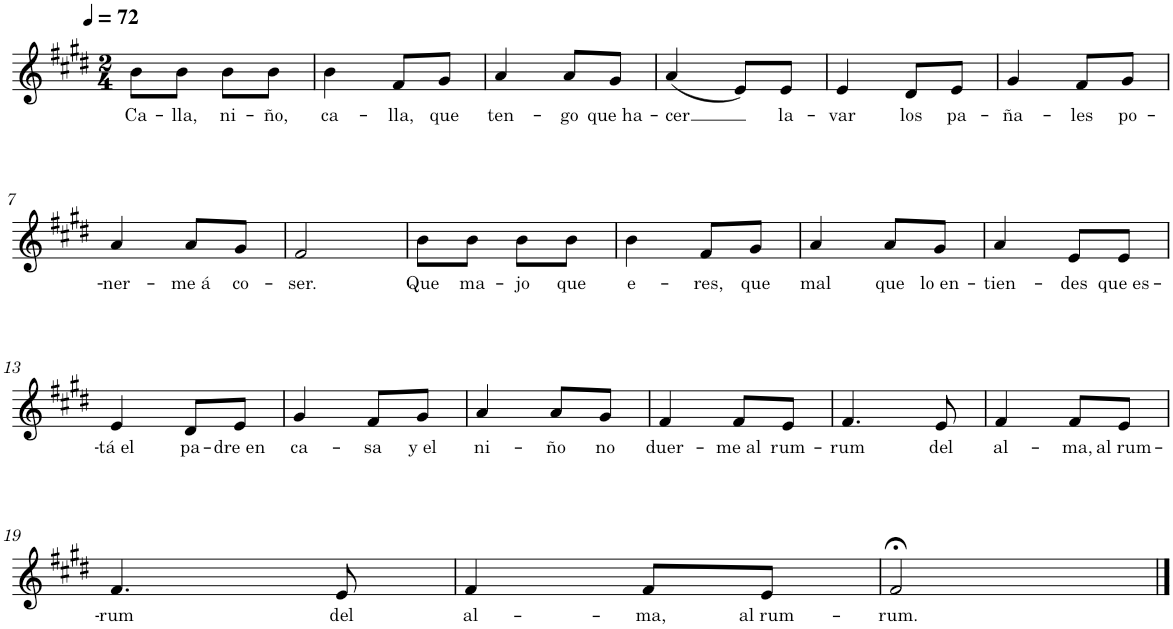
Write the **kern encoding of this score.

**kern	**text
*part1	*part1
*staff1	*staff1
*I"Nylon Guitar	*
*clefG2	*
*Trd7c12	*
*k[f#c#g#d#]	*
*M2/4	*
*MM72	*
=1	=1
!	!LO:LY:b
8b\L	Ca-
!	!LO:LY:b
8b\J	-lla,
!	!LO:LY:b
8b\L	ni-
!	!LO:LY:b
8b\J	-ño,
=2	=2
!	!LO:LY:b
4b\	ca-
!	!LO:LY:b
8f#/L	-lla,
!	!LO:LY:b
8g#/J	que
=3	=3
!	!LO:LY:b
4a/	ten-
!	!LO:LY:b
8a/L	-go
!	!LO:LY:b
8g#/J	que ha-
=4	=4
!	!LO:LY:b
(4a/	-cer
8e/L)	.
!	!LO:LY:b
8e/J	la-
=5	=5
!	!LO:LY:b
4e/	-var
!	!LO:LY:b
8d#/L	los
!	!LO:LY:b
8e/J	pa-
=6	=6
!	!LO:LY:b
4g#/	-ña-
!	!LO:LY:b
8f#/L	-les
!	!LO:LY:b
8g#/J	po-
!!LO:LB:g=z
=7	=7
!	!LO:LY:b
4a/	-ner-
!	!LO:LY:b
8a/L	-me á
!	!LO:LY:b
8g#/J	co-
=8	=8
!	!LO:LY:b
2f#/	-ser.
=9	=9
!	!LO:LY:b
8b\L	Que
!	!LO:LY:b
8b\J	ma-
!	!LO:LY:b
8b\L	-jo
!	!LO:LY:b
8b\J	que
=10	=10
!	!LO:LY:b
4b\	e-
!	!LO:LY:b
8f#/L	-res,
!	!LO:LY:b
8g#/J	que
=11	=11
!	!LO:LY:b
4a/	mal
!	!LO:LY:b
8a/L	que
!	!LO:LY:b
8g#/J	lo en-
=12	=12
!	!LO:LY:b
4a/	-tien-
!	!LO:LY:b
8e/L	-des
!	!LO:LY:b
8e/J	que es-
!!LO:LB:g=z
=13	=13
!	!LO:LY:b
4e/	-tá el
!	!LO:LY:b
8d#/L	pa-
!	!LO:LY:b
8e/J	-dre en
=14	=14
!	!LO:LY:b
4g#/	ca-
!	!LO:LY:b
8f#/L	-sa
!	!LO:LY:b
8g#/J	y el
=15	=15
!	!LO:LY:b
4a/	ni-
!	!LO:LY:b
8a/L	-ño
!	!LO:LY:b
8g#/J	no
=16	=16
!	!LO:LY:b
4f#/	duer-
!	!LO:LY:b
8f#/L	-me al
!	!LO:LY:b
8e/J	rum-
=17	=17
!	!LO:LY:b
4.f#/	-rum
!	!LO:LY:b
8e/	del
=18	=18
!	!LO:LY:b
4f#/	al-
!	!LO:LY:b
8f#/L	-ma,
!	!LO:LY:b
8e/J	al rum-
!!LO:LB:g=z
=19	=19
!	!LO:LY:b
4.f#/	-rum
!	!LO:LY:b
8e/	del
=20	=20
!	!LO:LY:b
4f#/	al-
!	!LO:LY:b
8f#/L	-ma,
!	!LO:LY:b
8e/J	al rum-
=21	=21
!	!LO:LY:b
2f#;</	-rum.
==	==
*-	*-
